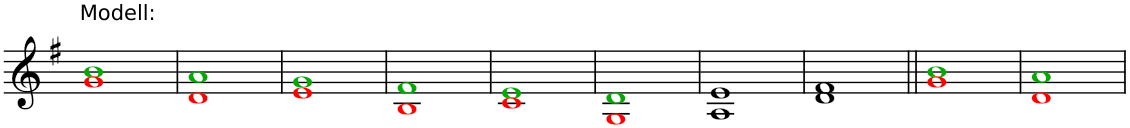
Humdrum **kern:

**kern
*part1
*staff1
*I"Piano
*I'Pno
*clefG2
*k[f#]
*M4/4
*met(c)
=1
*^
!LO:TX:a:t=Modell&colon;	!
1bi	1gj
=2	=2
1ai	1dj
=3	=3
1gi	1ej
=4	=4
1f#i	1Bj
=5	=5
1ei	1cj
=6	=6
1di	1Gj
=7	=7
1e	1A
=8	=8
1f#	1d
=9||	=9||
1bi	1gj
=10	=10
1ai	1dj
*v	*v
=
*-
